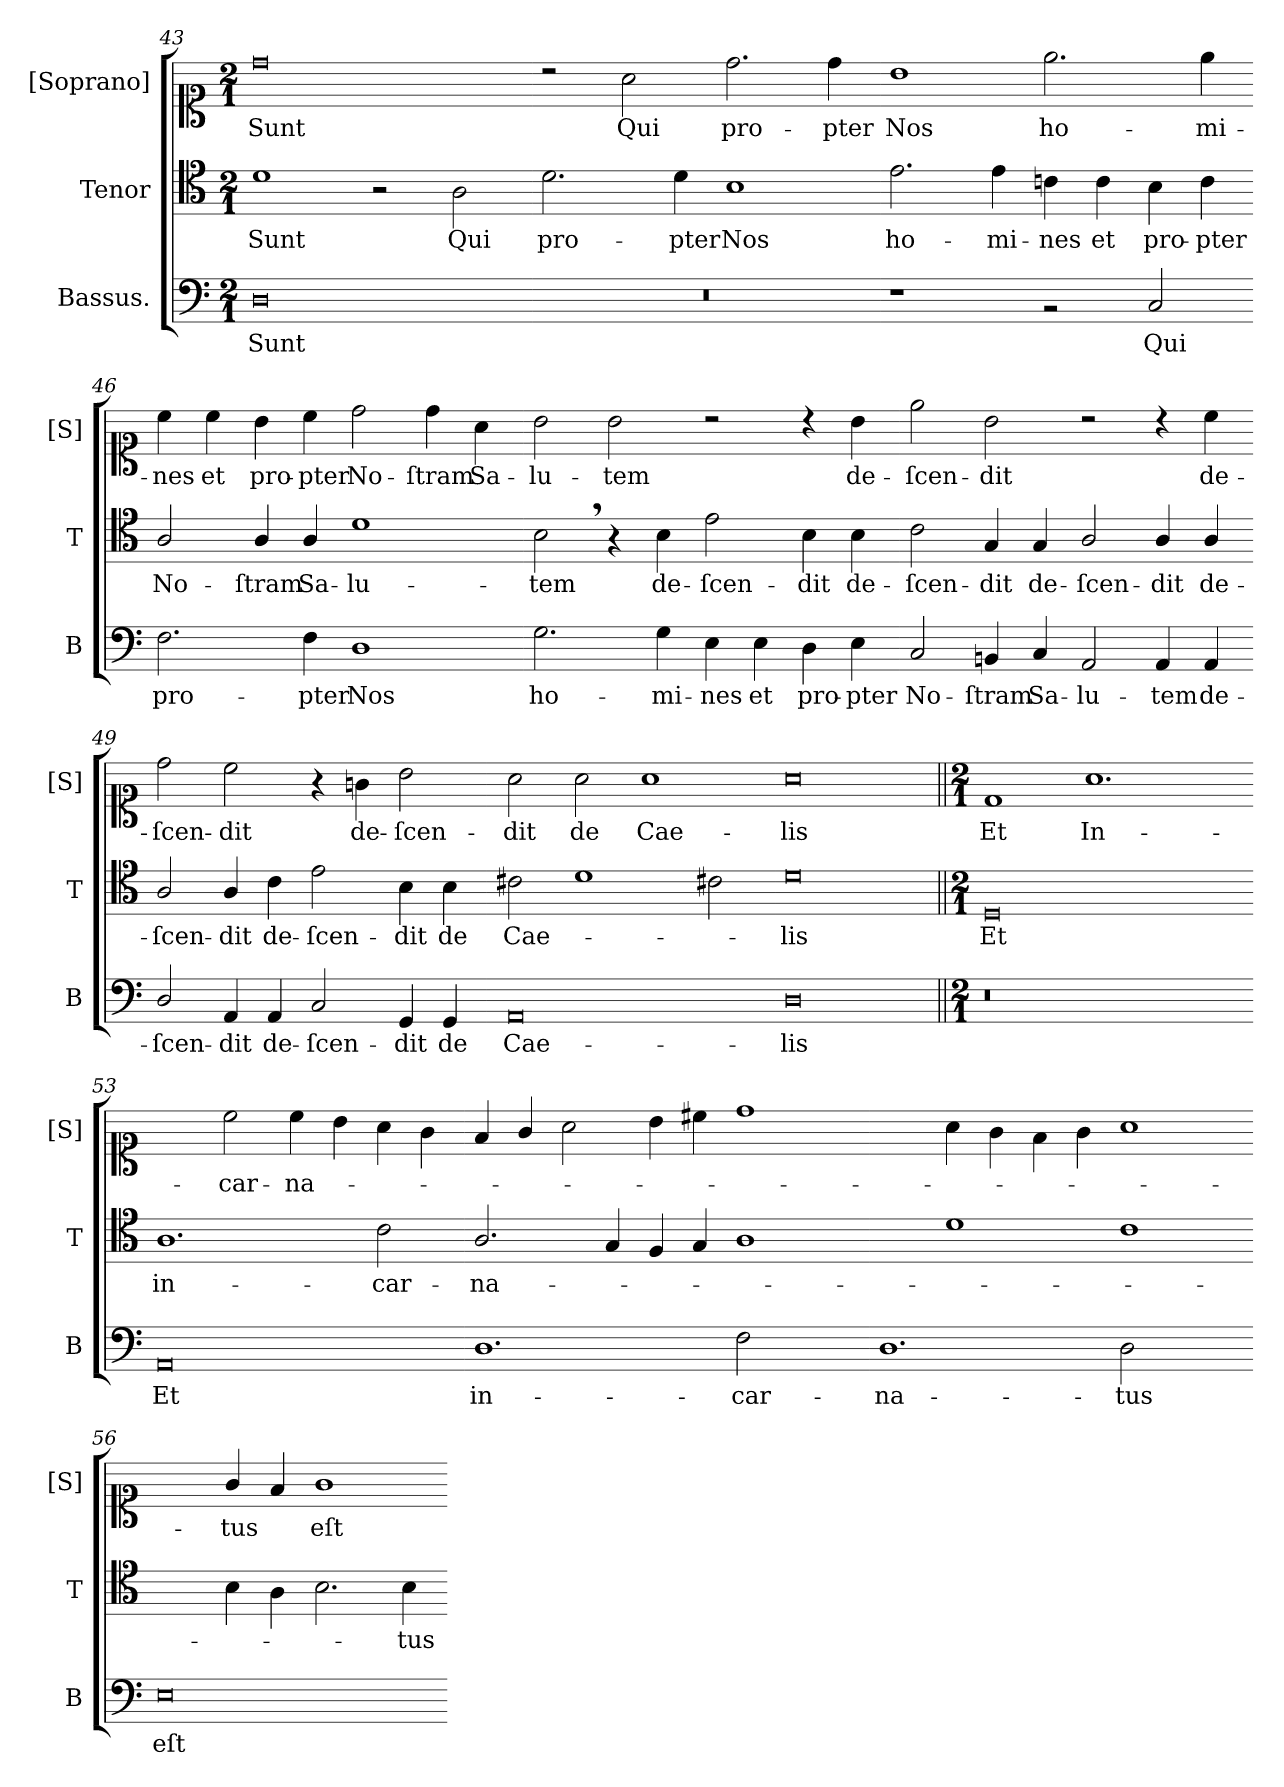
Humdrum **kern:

**kern	**text	**kern	**text	**kern	**text
*part3	*part3	*part2	*part2	*part1	*part1
*staff3	*staff3	*staff2	*staff2	*staff1	*staff1
*I"Bassus.	*	*I"Tenor	*	*I"[Soprano]	*
*I'B	*	*I'T	*	*I'[S]	*
*clefF4	*	*clefC4	*	*clefC1	*
*k[]	*	*k[]	*	*k[]	*
*M2/1	*	*M2/1	*	*M2/1	*
=43	=43	=43	=43	=43	=43
0D	Sunt	1d	Sunt	0dd	Sunt
.	.	2r	.	.	.
.	.	2A\	Qui	.	.
=44-	=44-	=44-	=44-	=44-	=44-
0r	.	2.d\	pro-	2rb	.
.	.	.	.	2a\	Qui
.	.	4d\	-pter	.	.
.	.	1B	Nos	2.dd\	pro-
.	.	.	.	4dd\	-pter
=45-	=45-	=45-	=45-	=45-	=45-
1r	.	2.e\	ho-	1b	Nos
.	.	4e\	-mi-	.	.
2rBB	.	4cn\	-nes	2.ee\	ho-
.	.	4c\	et	.	.
2C/	Qui	4B\	pro-	.	.
.	.	4c\	-pter	4ee\	-mi-
=46-	=46-	=46-	=46-	=46-	=46-
2.F\	pro-	2A/	No-	4cc\	-nes
.	.	.	.	4cc\	et
.	.	4A/	-ſtram	4b\	pro-
4F\	-pter	4A/	Sa-	4cc\	-pter
1D	Nos	1d	-lu-	2dd\	No-
.	.	.	.	4dd\	-ſtram
.	.	.	.	4a\	Sa-
=47-	=47-	=47-	=47-	=47-	=47-
2.G\	ho-	2B,<\	-tem	2b\	-lu-
.	.	4r	.	2b\	-tem
4G\	-mi-	4B\	de-	.	.
4E\	-nes	2e\	-ſcen-	2rb	.
4E\	et	.	.	.	.
4D\	pro-	4B\	-dit	4rb	.
!	!	!	!LO:LY:i	!	!
4E\	-pter	4B\	de-	4b\	de-
=48-	=48-	=48-	=48-	=48-	=48-
!	!	!	!LO:LY:i	!	!
2C/	No-	2c\	-ſcen-	2ee\	-ſcen-
!	!	!	!LO:LY:i	!	!
4BBn/	-ſtram	4G/	-dit	2b\	-dit
4C/	Sa-	4G/	de-	.	.
2AA/	-lu-	2A/	-ſcen-	2rb	.
4AA/	-tem	4A/	-dit	4rb	.
!	!	!	!LO:LY:i	!	!LO:LY:i
4AA/	de-	4A/	de-	4cc\	de-
=49-	=49-	=49-	=49-	=49-	=49-
!	!	!	!LO:LY:i	!	!LO:LY:i
2D/	-ſcen-	2A/	-ſcen-	2dd\	-ſcen-
!	!	!	!LO:LY:i	!	!LO:LY:i
4AA/	-dit	4A/	-dit	2cc\	-dit
!	!	!	!LO:LY:i	!	!
4AA/	de-	4c\	de-	.	.
!	!	!	!LO:LY:i	!	!
2C/	-ſcen-	2e\	-ſcen-	4r	.
.	.	.	.	4gn\	de-
!	!	!	!LO:LY:i	!	!
4GG/	-dit	4B\	-dit	2b\	-ſcen-
4GG/	de	4B\	de	.	.
=50-	=50-	=50-	=50-	=50-	=50-
0AA	Cae-	2c#X\	Cae-	2a\	-dit
.	.	1d	.	2a\	de
.	.	.	.	1a	Cae-
.	.	2c#X\	.	.	.
=51-	=51-	=51-	=51-	=51-	=51-
0D	-lis	0d	-lis	0a	-lis
=52||	=52||	=52||	=52||	=52||	=52||
*M2/1	*	*M2/1	*	*M2/1	*
0r	.	0D	Et	1d	Et
.	.	.	.	1.a	In-
2ryy	.	2ryy	.	.	.
=53-	=53-	=53-	=53-	=53-	=53-
0AA	Et	1.A	in-	2ryy	.
.	.	.	.	2cc\	-car-
.	.	.	.	4cc\	-na-
.	.	.	.	4b\	.
.	.	2c\	-car-	4a\	.
.	.	.	.	4g\	.
=54-	=54-	=54-	=54-	=54-	=54-
1.D	in-	2.A/	-na-	4f/	.
.	.	.	.	4g/	.
.	.	.	.	2a\	.
.	.	4G/	.	.	.
.	.	4F/	.	4b\	.
.	.	4G/	.	4cc#X\	.
2F\	-car-	1A\	.	1dd\	.
2ryy	.	.	.	.	.
=55-	=55-	=55-	=55-	=55-	=55-
1.D	-na-	2ryy	.	2ryy	.
.	.	1d	.	4a\	.
.	.	.	.	4g\	.
.	.	.	.	4f\	.
.	.	.	.	4g\	.
2D\	-tus	1c\	.	1a\	.
2ryy	.	.	.	.	.
=56-	=56-	=56-	=56-	=56-	=56-
0E	eſt	2ryy	.	2ryy	.
.	.	4B\	.	4g/	-tus
.	.	4A\	.	4f/	.
.	.	2.B\	.	1g	eſt
.	.	4B\	-tus	.	.
=-	=-	=-	=-	=-	=-
*-	*-	*-	*-	*-	*-
